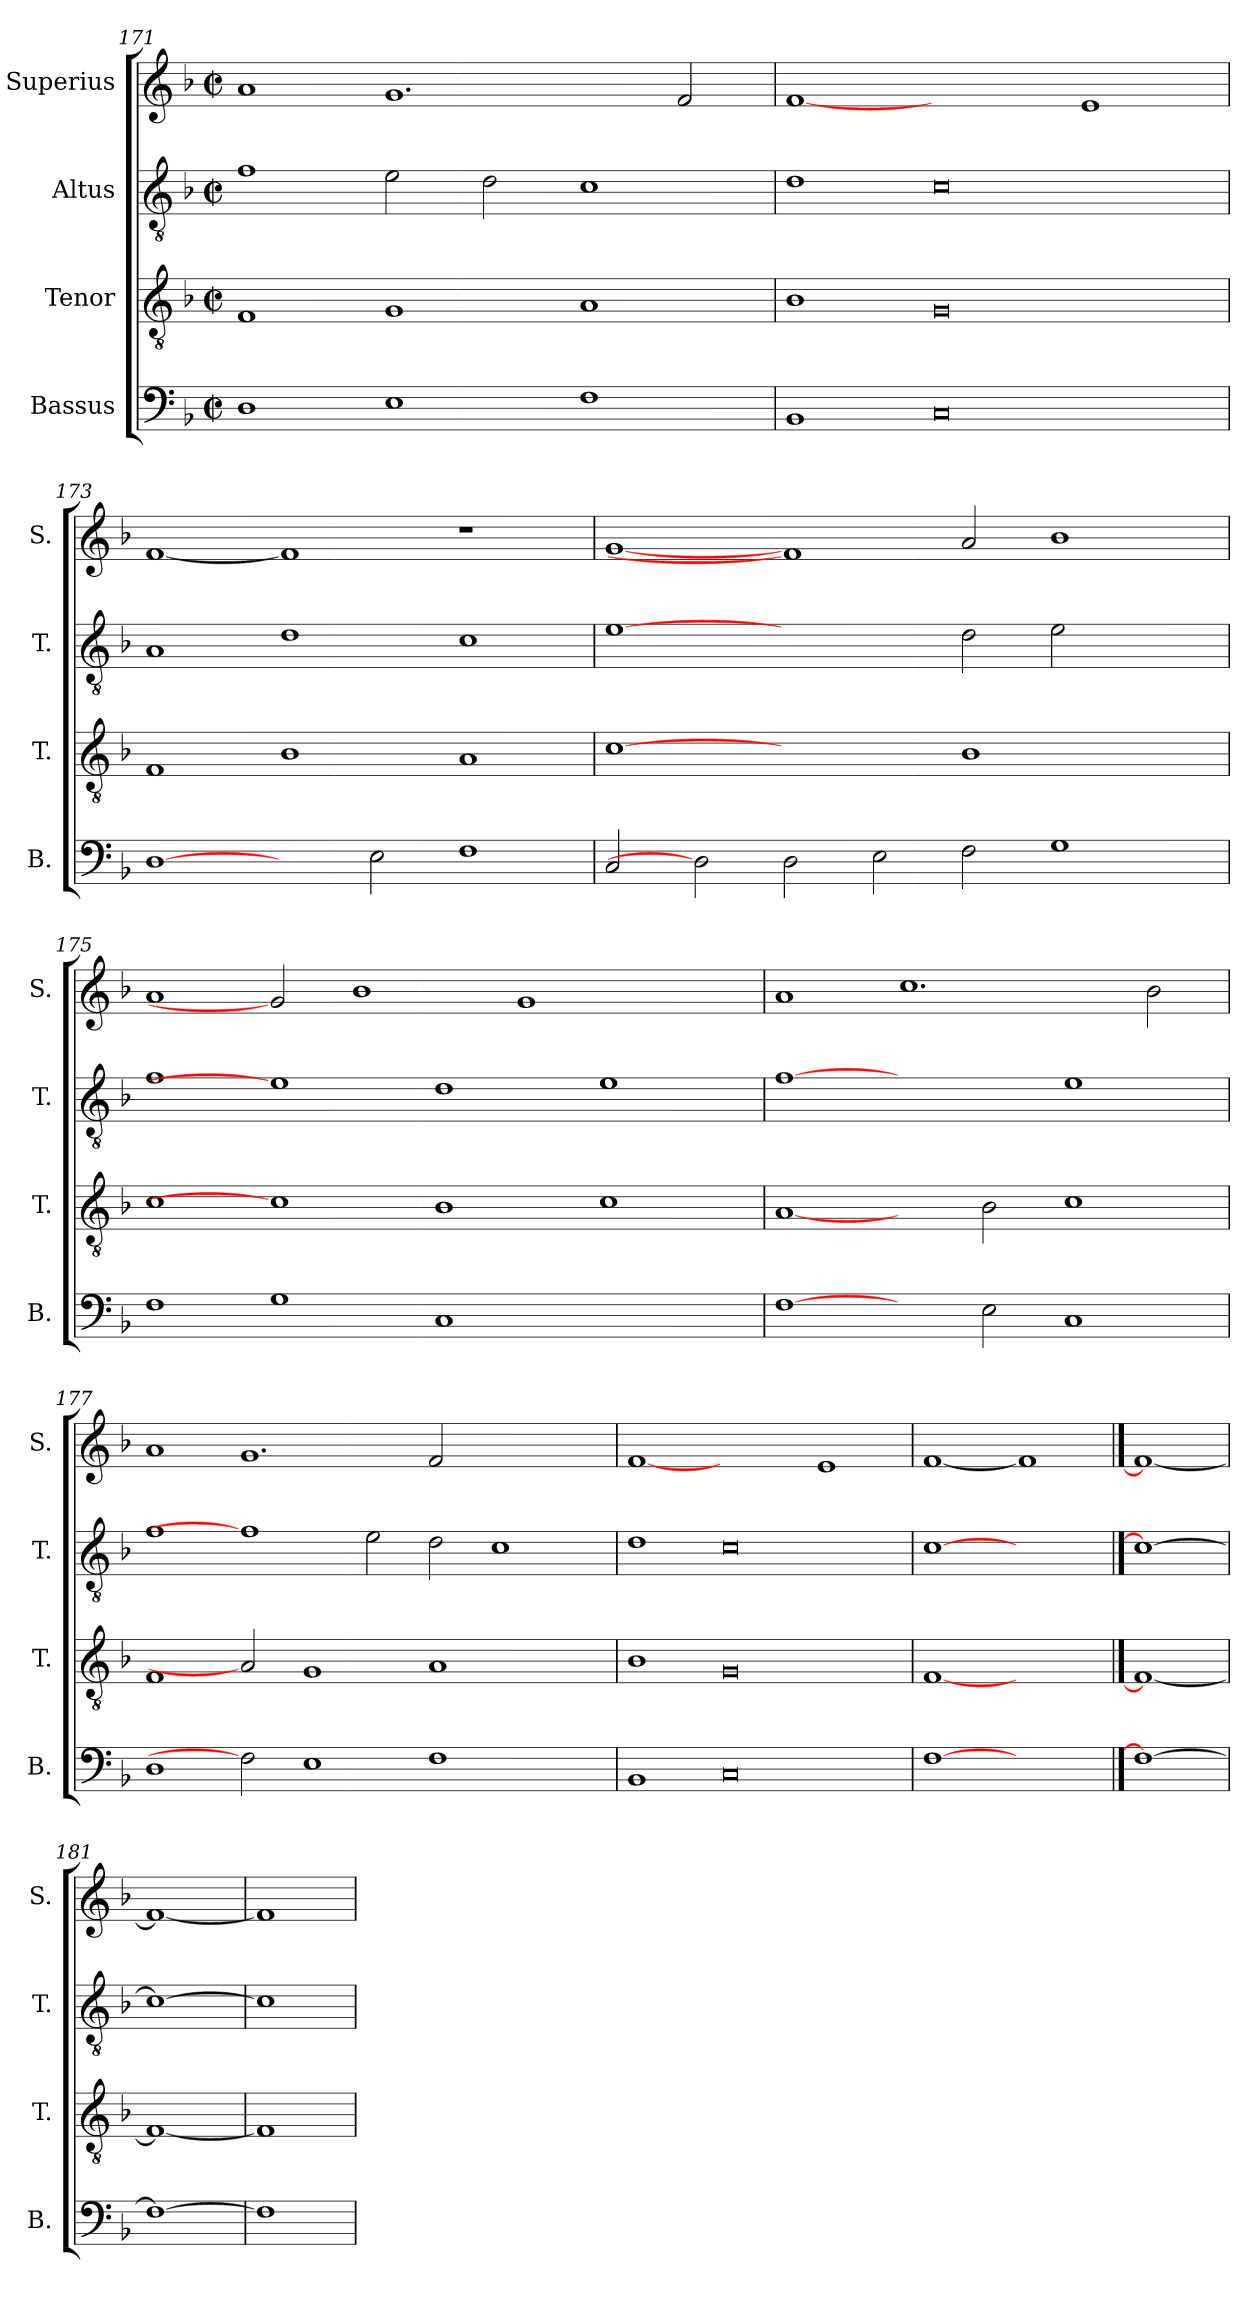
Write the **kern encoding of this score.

**kern	**kern	**kern	**kern
*part4	*part3	*part2	*part1
*staff4	*staff3	*staff2	*staff1
*I"Bassus	*I"Tenor	*I"Altus	*I"Superius
*I'B.	*I'T.	*I'T.	*I'S.
*clefF4	*clefGv2	*clefGv2	*clefG2
*	*ITrd7c12	*ITrd7c12	*
*k[b-]	*k[b-]	*k[b-]	*k[b-]
*F:	*F:	*F:	*F:
*M2/2	*M2/2	*M2/2	*M2/2
*met(c|)	*met(c|)	*met(c|)	*met(c|)
=171	=171	=171	=171
1Di	1FFi	1Fi	1ai
1Ei	1GGi	2Ei\	1.gi
.	.	2Di\	.
1Fi	1AAi	1Ci	.
.	.	.	2fi/
=172	=172	=172	=172
1BB-i	1BB-i	1Di	[1fi
0Ci	0GGi	0Ci	1ryy
.	.	.	1ei
!!LO:LB:g=z
=173	=173	=173	=173
[1Di	1FFi	1AAi	[1fi
2ryy	1BB-i	1Di	1fi]
2Ei\	.	.	.
1Fi	1AAi	1Ci	1r
=174	=174	=174	=174
2Ci/	[1Ci	[1Ei	[1gi
2Di]	.	.	.
2Di\	1ryy	1ryy	1fi]
2Ei\	.	.	.
2Fi\	1BB-i	2Di\	2ai/
1Gi	.	2Ei\	1b-i
.	2ryy	2ryy	.
=175	=175	=175	=175
1Fi	1Ci	1Fi	1ai
1Gi	1Ci]	1Ei]	2gi]
.	.	.	1b-i
1Ci	1BB-i	1Di	.
.	.	.	1gi
1ryy	1Ci	1Ei	.
.	.	.	2ryy
!!LO:PB:g=z
=176	=176	=176	=176
[1Fi	[1AAi	[1Fi	1ai
2ryy	2ryy	1ryy	1.cci
2Ei\	2BB-i\	.	.
1Ci	1Ci	1Ei	.
.	.	.	2b-i\
=177	=177	=177	=177
1Di	1FFi	1Fi	1ai
2Fi]	2AAi]	1Fi]	1.gi
1Ei	1GGi	.	.
.	.	2Ei\	.
1Fi	1AAi	2Di\	2fi/
.	.	1Ci	1ryy
2ryy	2ryy	.	.
=178	=178	=178	=178
1BB-i	1BB-i	1Di	[1fi
0Ci	0GGi	0Ci	1ryy
.	.	.	1ei
=179	=179	=179	=179
[1Fi	[1FFi	[1Ci	[1fi
1ryy	1ryy	1ryy	1fi]
==180	==180	==180	==180
1Fi_	1FFi_	1Ci_	1fi_
=181	=181	=181	=181
1Fi_	1FFi_	1Ci_	1fi_
=182	=182	=182	=182
1Fi]	1FFi]	1Ci]	1fi]
=	=	=	=
*-	*-	*-	*-
